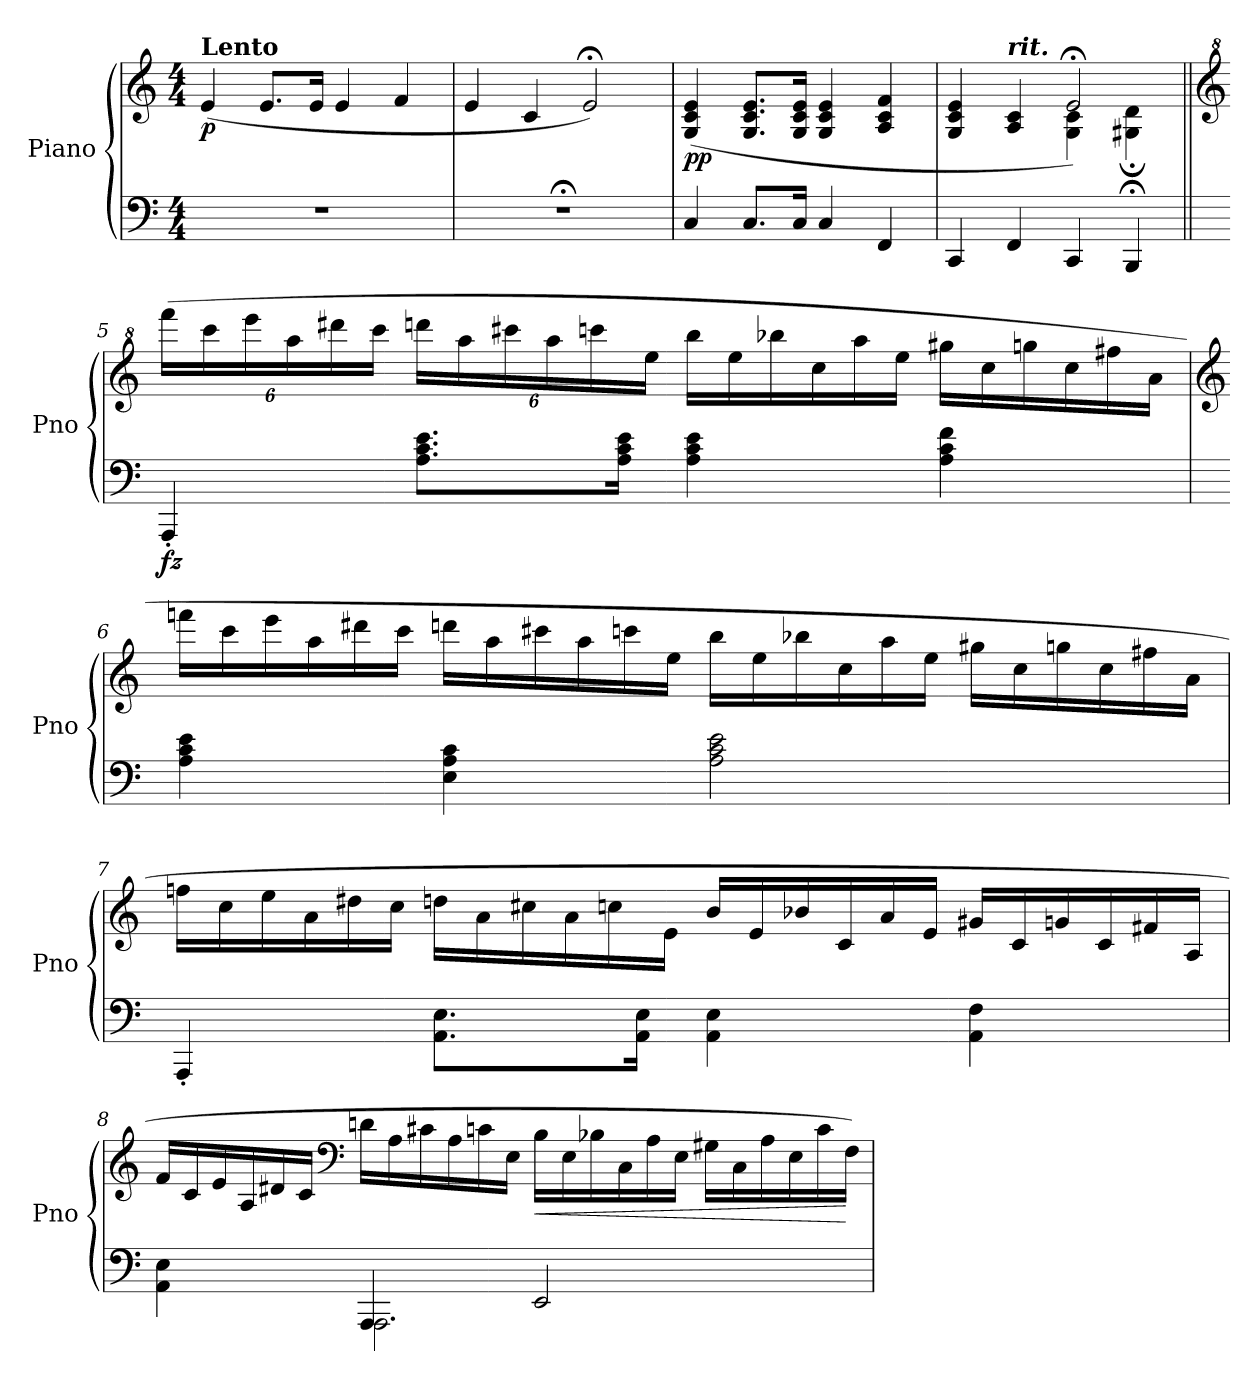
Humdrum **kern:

**kern	**kern	**dynam
*part1	*part1	*part1
*staff2	*staff1	*staff1/2
*I"Piano	*	*
*I'Pno	*	*
*clefF4	*clefG2	*
*k[]	*k[]	*
*M4/4	*M4/4	*
=1	=1	=1
!	!LO:TX:a:B:t=Lento	!
!	!	!LO:DY:b
1r	(<4e/	p
.	8.e/L	.
.	16e/Jk	.
.	4e/	.
.	4f/	.
=2	=2	=2
1r;<	4e/	.
.	4c/	.
.	2e;</)	.
=3	=3	=3
!	!	!LO:DY:b
4C/	(>4G/ 4c/ 4e/	pp
8.C/L	8.G/ 8.c/ 8.e/L	.
16C/Jk	16G/ 16c/ 16e/Jk	.
4C/	4G/ 4c/ 4e/	.
4FF/	4A/ 4c/ 4f/	.
=4	=4	=4
*	*^	*
4CC/	4G/ 4c/ 4e/	2ryy	.
!	!LO:TX:a:Bi:t=rit.	!	!
4FF/	4A/ 4c/	.	.
4CC/	2e;</)	4G\ 4c\	.
4BBB;/	.	4G#X\; 4d\;	.
*	*v	*v	*
=5||	=5||	=5||
*	*clefG^2	*
*	*Xbrackettup	*
*	*MM138	*
*	*^	*
!	!LO:TX:a:B:t=Allegro con brio.	!	!
!	!	!	!LO:DY:b=2
*	*v	*v	*
4AAA'/	(>24ffff\LL	fz
.	24cccc\	.
.	24eeee\	.
.	24aaa\	.
.	24dddd#X\	.
.	24cccc\JJ	.
8.A\ 8.c\ 8.e\L	24ddddn\LL	.
.	24aaa\	.
.	24cccc#X\	.
.	24aaa\	.
.	24ccccn\	.
16A\ 16c\ 16e\Jk	.	.
.	24eee\JJ	.
*	*Xtuplet	*
4A\ 4c\ 4e\	24bbb\LL	.
.	24eee\	.
.	24bbb-X\	.
.	24ccc\	.
.	24aaa\	.
.	24eee\JJ	.
4A\ 4c\ 4f\	24ggg#X\LL	.
.	24ccc\	.
.	24gggn\	.
.	24ccc\	.
.	24fff#X\	.
.	24aa\JJ	.
=6	=6	=6
*	*clefG2	*
4A\ 4c\ 4e\	24fffn\LL	.
.	24ccc\	.
.	24eee\	.
.	24aa\	.
.	24ddd#X\	.
.	24ccc\JJ	.
4E\ 4A\ 4c\	24dddn\LL	.
.	24aa\	.
.	24ccc#X\	.
.	24aa\	.
.	24cccn\	.
.	24ee\JJ	.
2A\ 2c\ 2e\	24bb\LL	.
.	24ee\	.
.	24bb-X\	.
.	24cc\	.
.	24aa\	.
.	24ee\JJ	.
.	24gg#X\LL	.
.	24cc\	.
.	24ggn\	.
.	24cc\	.
.	24ff#X\	.
.	24a\JJ	.
=7	=7	=7
4AAA'/	24ffn\LL	.
.	24cc\	.
.	24ee\	.
.	24a\	.
.	24dd#X\	.
.	24cc\JJ	.
8.AA\ 8.E\L	24ddn\LL	.
.	24a\	.
.	24cc#X\	.
.	24a\	.
.	24ccn\	.
16AA\ 16E\Jk	.	.
.	24e\JJ	.
4AA\ 4E\	24b/LL	.
.	24e/	.
.	24b-X/	.
.	24c/	.
.	24a/	.
.	24e/JJ	.
4AA\ 4F\	24g#X/LL	.
.	24c/	.
.	24gn/	.
.	24c/	.
.	24f#X/	.
.	24A/JJ	.
=8	=8	=8
*^	*	*
4AA\ 4E\	4ryy	24f/LL	.
.	.	24c/	.
.	.	24e/	.
.	.	24A/	.
.	.	24d#X/	.
.	.	24c/JJ	.
*	*	*clefF4	*
4AAA/	2.AAA\	24dn\LL	.
.	.	24A\	.
.	.	24c#X\	.
.	.	24A\	.
.	.	24cn\	.
.	.	24E\JJ	.
!	!	!	!LO:HP:b
2EE/	.	24B\LL	<
.	.	24E\	.
.	.	24B-X\	.
.	.	24C\	.
.	.	24A\	.
.	.	24E\JJ	.
.	.	24G#X\LL	.
.	.	24C\	.
.	.	24A\	.
.	.	24E\	.
.	.	24c\	.
.	.	24F\JJ)	[
*v	*v	*	*
=	=	=
*-	*-	*-
